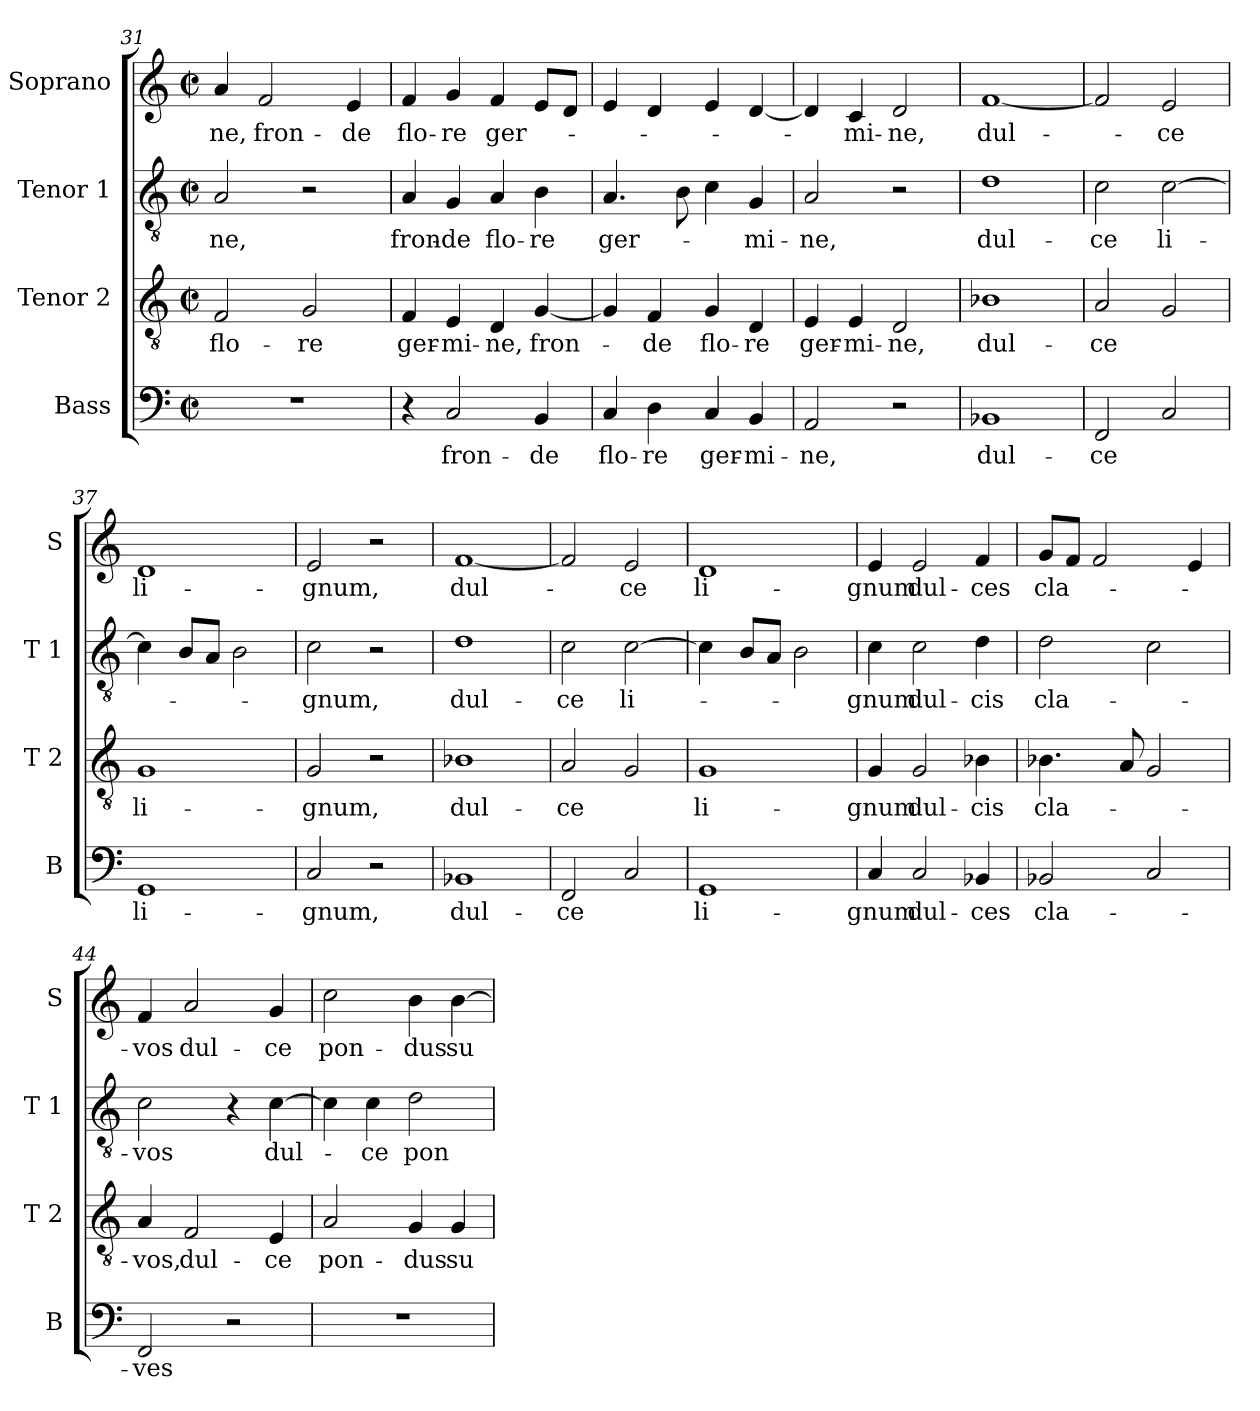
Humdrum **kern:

**kern	**text	**kern	**text	**kern	**text	**kern	**text
*part4	*part4	*part3	*part3	*part2	*part2	*part1	*part1
*staff4	*staff4	*staff3	*staff3	*staff2	*staff2	*staff1	*staff1
*I"Bass	*	*I"Tenor 2	*	*I"Tenor 1	*	*I"Soprano	*
*I'B	*	*I'T 2	*	*I'T 1	*	*I'S	*
!!LO:PB:g=z
*clefF4	*	*clefGv2	*	*clefGv2	*	*clefG2	*
*k[]	*	*k[]	*	*k[]	*	*k[]	*
*C:	*	*C:	*	*C:	*	*C:	*
*M2/2	*	*M2/2	*	*M2/2	*	*M2/2	*
*met(c|)	*	*met(c|)	*	*met(c|)	*	*met(c|)	*
=31	=31	=31	=31	=31	=31	=31	=31
!	!	!	!LO:LY:b	!	!LO:LY:b	!	!LO:LY:b
1r	.	2F/	flo-	2A/	-ne,	4a/	-ne,
!	!	!	!	!	!	!	!LO:LY:b
.	.	.	.	.	.	2f/	fron-
!	!	!	!LO:LY:b	!	!	!	!
.	.	2G/	-re	2r	.	.	.
!	!	!	!	!	!	!	!LO:LY:b
.	.	.	.	.	.	4e/	-de
=32	=32	=32	=32	=32	=32	=32	=32
!	!	!	!LO:LY:b	!	!LO:LY:b	!	!LO:LY:b
4r	.	4F/	ger-	4A/	fron-	4f/	flo-
!	!LO:LY:b	!	!LO:LY:b	!	!LO:LY:b	!	!LO:LY:b
2C/	fron-	4E/	-mi-	4G/	-de	4g/	-re
!	!	!	!LO:LY:b	!	!LO:LY:b	!	!LO:LY:b
.	.	4D/	-ne,	4A/	flo-	4f/	ger-
!	!LO:LY:b	!	!LO:LY:b	!	!LO:LY:b	!	!
4BB/	-de	[4G/	fron-	4B\	-re	8e/L	.
.	.	.	.	.	.	8d/J	.
=33	=33	=33	=33	=33	=33	=33	=33
!	!LO:LY:b	!	!	!	!LO:LY:b	!	!
4C/	flo-	4G/]	.	4.A/	ger-	4e/	.
!	!LO:LY:b	!	!LO:LY:b	!	!	!	!
4D\	-re	4F/	-de	.	.	4d/	.
.	.	.	.	8B\	.	.	.
!	!LO:LY:b	!	!LO:LY:b	!	!	!	!
4C/	ger-	4G/	flo-	4c\	.	4e/	.
!	!LO:LY:b	!	!LO:LY:b	!	!LO:LY:b	!	!
4BB/	-mi-	4D/	-re	4G/	-mi-	[4d/	.
=34	=34	=34	=34	=34	=34	=34	=34
!	!LO:LY:b	!	!LO:LY:b	!	!LO:LY:b	!	!
2AA/	-ne,	4E/	ger-	2A/	-ne,	4d/]	.
!	!	!	!LO:LY:b	!	!	!	!LO:LY:b
.	.	4E/	-mi-	.	.	4c/	-mi-
!	!	!	!LO:LY:b	!	!	!	!LO:LY:b
2r	.	2D/	-ne,	2r	.	2d/	-ne,
=35	=35	=35	=35	=35	=35	=35	=35
!	!LO:LY:b	!	!LO:LY:b	!	!LO:LY:b	!	!LO:LY:b
1BB-X	dul-	1B-X	dul-	1d	dul-	[1f	dul-
!!LO:LB:g=z
=36	=36	=36	=36	=36	=36	=36	=36
!	!LO:LY:b	!	!LO:LY:b	!	!LO:LY:b	!	!
2FF/	-ce	2A/	-ce	2c\	-ce	2f/]	.
!	!	!	!	!	!LO:LY:b	!	!LO:LY:b
2C/	.	2G/	.	[2c\	li-	2e/	-ce
=37	=37	=37	=37	=37	=37	=37	=37
!	!LO:LY:b	!	!LO:LY:b	!	!	!	!LO:LY:b
1GG	li-	1G	li-	4c\]	.	1d	li-
.	.	.	.	8B/L	.	.	.
.	.	.	.	8A/J	.	.	.
.	.	.	.	2B\	.	.	.
=38	=38	=38	=38	=38	=38	=38	=38
!	!LO:LY:b	!	!LO:LY:b	!	!LO:LY:b	!	!LO:LY:b
2C/	-gnum,	2G/	-gnum,	2c\	-gnum,	2e/	-gnum,
2r	.	2r	.	2r	.	2r	.
=39	=39	=39	=39	=39	=39	=39	=39
!	!LO:LY:b	!	!LO:LY:b	!	!LO:LY:b	!	!LO:LY:b
1BB-X	dul-	1B-X	dul-	1d	dul-	[1f	dul-
=40	=40	=40	=40	=40	=40	=40	=40
!	!LO:LY:b	!	!LO:LY:b	!	!LO:LY:b	!	!
2FF/	-ce	2A/	-ce	2c\	-ce	2f/]	.
!	!	!	!	!	!LO:LY:b	!	!LO:LY:b
2C/	.	2G/	.	[2c\	li-	2e/	-ce
!!LO:LB:g=z
=41	=41	=41	=41	=41	=41	=41	=41
!	!LO:LY:b	!	!LO:LY:b	!	!	!	!LO:LY:b
1GG	li-	1G	li-	4c\]	.	1d	li-
.	.	.	.	8B/L	.	.	.
.	.	.	.	8A/J	.	.	.
.	.	.	.	2B\	.	.	.
=42	=42	=42	=42	=42	=42	=42	=42
!	!LO:LY:b	!	!LO:LY:b	!	!LO:LY:b	!	!LO:LY:b
4C/	-gnum	4G/	-gnum	4c\	-gnum	4e/	-gnum
!	!LO:LY:b	!	!LO:LY:b	!	!LO:LY:b	!	!LO:LY:b
2C/	dul-	2G/	dul-	2c\	dul-	2e/	dul-
!	!LO:LY:b	!	!LO:LY:b	!	!LO:LY:b	!	!LO:LY:b
4BB-X/	-ces	4B-X\	-cis	4d\	-cis	4f/	-ces
=43	=43	=43	=43	=43	=43	=43	=43
!	!LO:LY:b	!	!LO:LY:b	!	!LO:LY:b	!	!LO:LY:b
2BB-X/	cla-	4.B-X\	cla-	2d\	cla-	8g/L	cla-
.	.	.	.	.	.	8f/J	.
.	.	.	.	.	.	2f/	.
.	.	8A/	.	.	.	.	.
2C/	.	2G/	.	2c\	.	.	.
.	.	.	.	.	.	4e/	.
=44	=44	=44	=44	=44	=44	=44	=44
!	!LO:LY:b	!	!LO:LY:b	!	!LO:LY:b	!	!LO:LY:b
2FF/	-ves	4A/	-vos,	2c\	-vos	4f/	-vos
!	!	!	!LO:LY:b	!	!	!	!LO:LY:b
.	.	2F/	dul-	.	.	2a/	dul-
2r	.	.	.	4r	.	.	.
!	!	!	!LO:LY:b	!	!LO:LY:b	!	!LO:LY:b
.	.	4E/	-ce	[4c\	dul-	4g/	-ce
=45	=45	=45	=45	=45	=45	=45	=45
!	!	!	!LO:LY:b	!	!	!	!LO:LY:b
1r	.	2A/	pon-	4c\]	.	2cc\	pon-
!	!	!	!	!	!LO:LY:b	!	!
.	.	.	.	4c\	-ce	.	.
!	!	!	!LO:LY:b	!	!LO:LY:b	!	!LO:LY:b
.	.	4G/	-dus	2d\	pon-	4b\	-dus
!	!	!	!LO:LY:b	!	!	!	!LO:LY:b
.	.	4G/	su-	.	.	[4b\	su-
=	=	=	=	=	=	=	=
*-	*-	*-	*-	*-	*-	*-	*-
